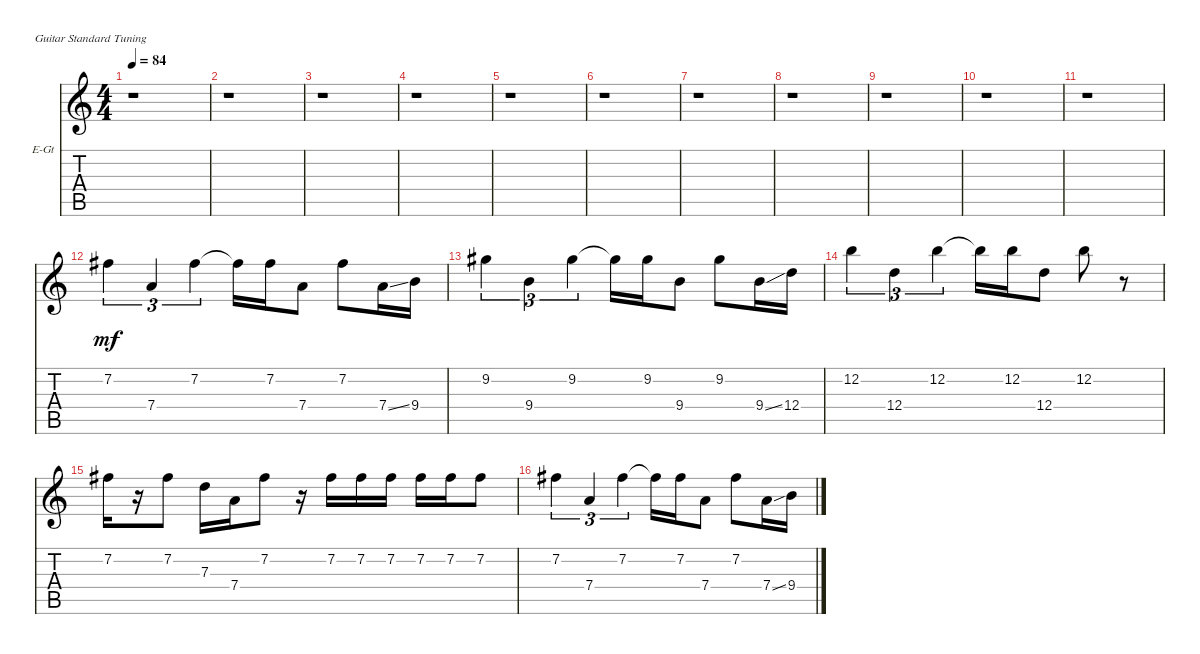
\defaultSystemsLayout 4
\bracketExtendMode nobrackets
\firstSystemTrackNameOrientation horizontal
\otherSystemsTrackNameOrientation horizontal
\track ("Mike McCready (Clean)" "E-Gt") {instrument electricguitarclean}
\staff {score tabs}
\tuning (E4 B3 G3 D3 A2 E2)
\ts (4 4)
\tempo 84
\clef g2
\ks c
r.1{dy f} |
r.1 |
r.1 |
r.1 |
r.1 |
r.1 |
r.1 |
r.1 |
r.1 |
r.1 |
r.1 |
7.2.4{tu (3 2) dy mf} 7.4.4{tu (3 2)} 7.2.4{tu (3 2)} 7.2{t}.16 7.2.16 7.4.8 7.2.8 7.4{ss}.16 9.4.16 |
9.2.4{tu (3 2)} 9.4.4{tu (3 2)} 9.2.4{tu (3 2)} 9.2{t}.16 9.2.16 9.4.8 9.2.8 9.4{ss}.16 12.4.16 |
12.2.4{tu (3 2)} 12.4.4{tu (3 2)} 12.2.4{tu (3 2)} 12.2{t}.16 12.2.16 12.4.8 12.2.8 r.8 |
7.2.16 r.16 7.2.8 7.3.16 7.4.16 7.2.8 r.16 7.2.16 7.2.16 7.2.16 7.2.16 7.2.16 7.2.8 |
7.2.4{tu (3 2)} 7.4.4{tu (3 2)} 7.2.4{tu (3 2)} 7.2{t}.16 7.2.16 7.4.8 7.2.8 7.4{ss}.16 9.4.16
